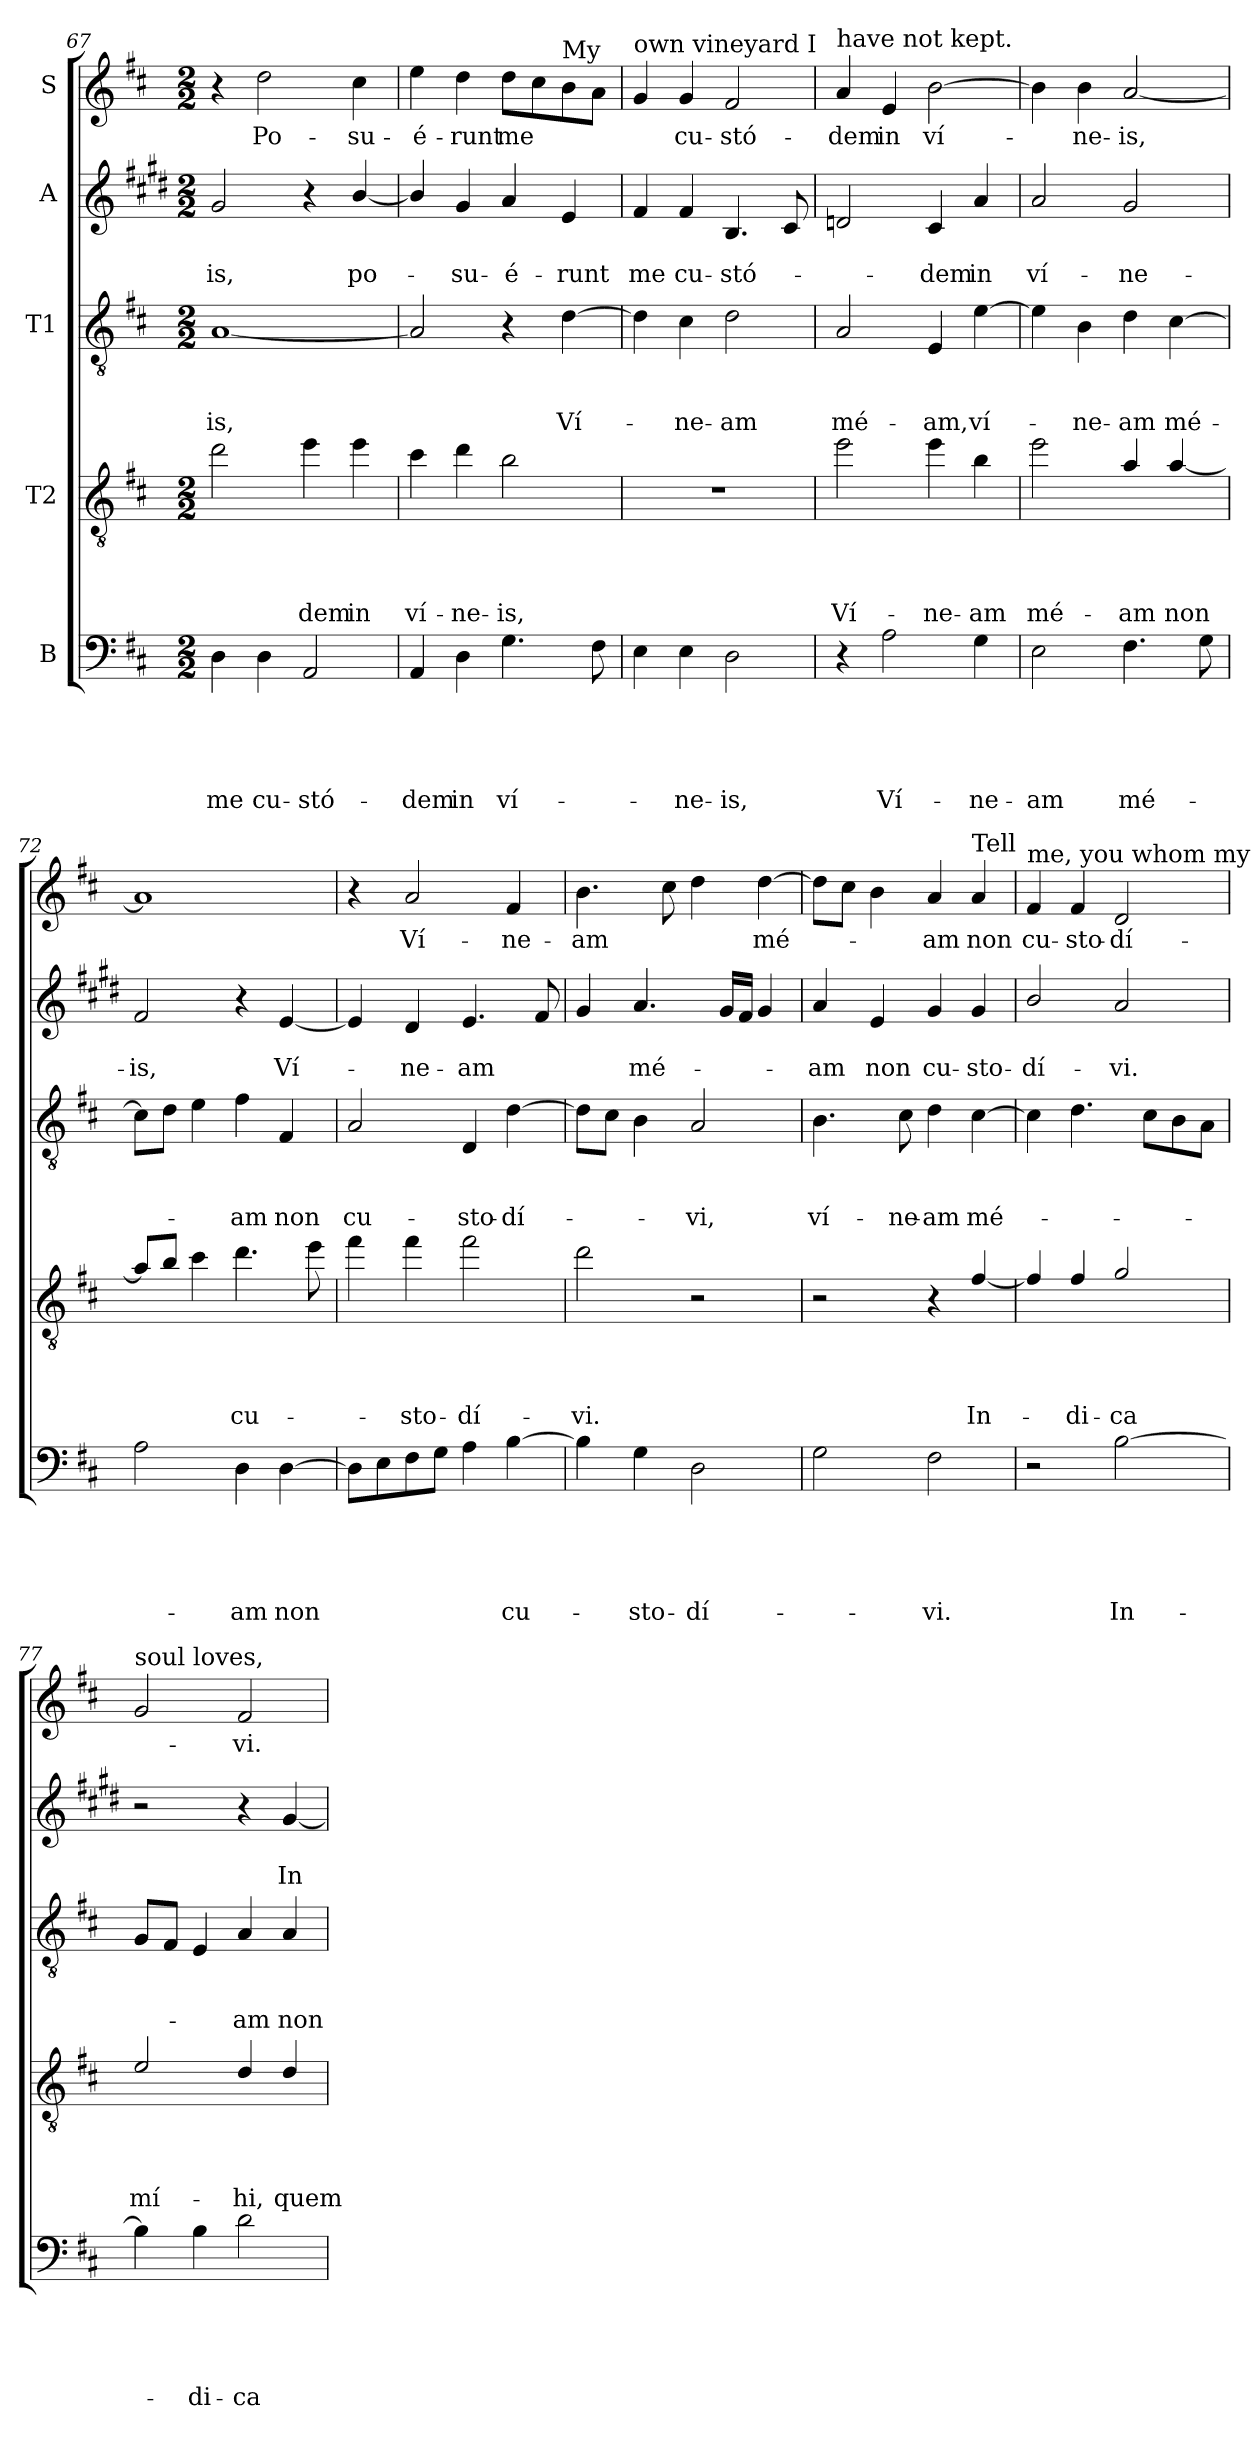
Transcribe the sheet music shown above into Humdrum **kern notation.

**kern	**text	**text	**text	**text	**text	**kern	**text	**text	**text	**text	**kern	**text	**text	**text	**kern	**text	**text	**kern	**text
*part5	*part5	*part5	*part5	*part5	*part5	*part4	*part4	*part4	*part4	*part4	*part3	*part3	*part3	*part3	*part2	*part2	*part2	*part1	*part1
*staff5	*staff5	*staff5	*staff5	*staff5	*staff5	*staff4	*staff4	*staff4	*staff4	*staff4	*staff3	*staff3	*staff3	*staff3	*staff2	*staff2	*staff2	*staff1	*staff1
*I"B	*	*	*	*	*	*I"T2	*	*	*	*	*I"T1	*	*	*	*I"A	*	*	*I"S	*
*clefF4	*	*	*	*	*	*clefGv2	*	*	*	*	*clefGv2	*	*	*	*clefG2	*	*	*clefG2	*
*	*	*	*	*	*	*ITrd8c14	*	*	*	*	*	*	*	*	*ITrd1c2	*	*	*	*
*k[f#c#]	*	*	*	*	*	*k[f#c#]	*	*	*	*	*k[f#c#]	*	*	*	*k[f#c#]	*	*	*k[f#c#]	*
*D:	*	*	*	*	*	*D:	*	*	*	*	*D:	*	*	*	*D:	*	*	*D:	*
*M2/2	*	*	*	*	*	*M2/2	*	*	*	*	*M2/2	*	*	*	*M2/2	*	*	*M2/2	*
=67	=67	=67	=67	=67	=67	=67	=67	=67	=67	=67	=67	=67	=67	=67	=67	=67	=67	=67	=67
!	!	!	!	!	!LO:LY:b	!	!	!	!	!	!	!	!	!LO:LY:b	!	!	!LO:LY:b	!	!
4D\	.	.	.	.	me	2d\	.	.	.	.	[1A	.	.	-is,	2f#/	.	-is,	4r	.
!	!	!	!	!	!LO:LY:b	!	!	!	!	!	!	!	!	!	!	!	!	!	!LO:LY:b
4D\	.	.	.	.	cu-	.	.	.	.	.	.	.	.	.	.	.	.	2dd\	Po-
!	!	!	!	!	!LO:LY:b	!	!	!	!	!LO:LY:b	!	!	!	!	!	!	!	!	!
2AA/	.	.	.	.	-stó-	4e\	.	.	.	-dem	.	.	.	.	4r	.	.	.	.
!	!	!	!	!	!	!	!	!	!	!LO:LY:b	!	!	!	!	!	!	!LO:LY:b	!	!LO:LY:b
.	.	.	.	.	.	4e\	.	.	.	in	.	.	.	.	[4a/	.	po-	4cc#\	-su-
!!LO:PB:g=z
=68	=68	=68	=68	=68	=68	=68	=68	=68	=68	=68	=68	=68	=68	=68	=68	=68	=68	=68	=68
!	!	!	!	!	!LO:LY:b	!	!	!	!	!LO:LY:b	!	!	!	!	!	!	!	!	!LO:LY:b
4AA/	.	.	.	.	-dem	4c#\	.	.	.	ví-	2A/]	.	.	.	4a/]	.	.	4ee\	-é-
!	!	!	!	!	!LO:LY:b	!	!	!	!	!LO:LY:b	!	!	!	!	!	!	!LO:LY:b	!	!LO:LY:b
4D\	.	.	.	.	in	4d\	.	.	.	-ne-	.	.	.	.	4f#/	.	-su-	4dd\	-runt
!	!	!	!	!	!LO:LY:b	!	!	!	!	!LO:LY:b	!	!	!	!	!	!	!LO:LY:b	!	!LO:LY:b
4.G\	.	.	.	.	ví-	2B\	.	.	.	-is,	4r	.	.	.	4g/	.	-é-	8dd\L	me
.	.	.	.	.	.	.	.	.	.	.	.	.	.	.	.	.	.	8cc#\	.
!	!	!	!	!	!	!	!	!	!	!	!	!	!	!	!	!	!	!LO:TX:a:t=My	!
!	!	!	!	!	!	!	!	!	!	!	!	!	!	!LO:LY:b	!	!	!LO:LY:b	!	!
.	.	.	.	.	.	.	.	.	.	.	[4d\	.	.	Ví-	4d/	.	-runt	8b\	.
8F#\	.	.	.	.	.	.	.	.	.	.	.	.	.	.	.	.	.	8a\J	.
=69	=69	=69	=69	=69	=69	=69	=69	=69	=69	=69	=69	=69	=69	=69	=69	=69	=69	=69	=69
!	!	!	!	!	!	!	!	!	!	!	!	!	!	!	!	!	!	!LO:TX:a:t=own vineyard I	!
!	!	!	!	!	!	!	!	!	!	!	!	!	!	!	!	!	!LO:LY:b	!	!
4E\	.	.	.	.	.	1r	.	.	.	.	4d\]	.	.	.	4e/	.	me	4g/	.
!	!	!	!	!	!LO:LY:b	!	!	!	!	!	!	!	!	!LO:LY:b	!	!	!LO:LY:b	!	!LO:LY:b
4E\	.	.	.	.	-ne-	.	.	.	.	.	4c#\	.	.	-ne-	4e/	.	cu-	4g/	cu-
!	!	!	!	!	!LO:LY:b	!	!	!	!	!	!	!	!	!LO:LY:b	!	!	!LO:LY:b	!	!LO:LY:b
2D\	.	.	.	.	-is,	.	.	.	.	.	2d\	.	.	-am	4.A/	.	-stó-	2f#/	-stó-
.	.	.	.	.	.	.	.	.	.	.	.	.	.	.	8B/	.	.	.	.
=70	=70	=70	=70	=70	=70	=70	=70	=70	=70	=70	=70	=70	=70	=70	=70	=70	=70	=70	=70
!	!	!	!	!	!	!	!	!	!	!	!	!	!	!	!	!	!	!LO:TX:a:t=have not kept.	!
!	!	!	!	!	!	!	!	!	!	!LO:LY:b	!	!	!	!LO:LY:b	!	!	!	!	!LO:LY:b
4r	.	.	.	.	.	2e\	.	.	.	Ví-	2A/	.	.	mé-	2cn/	.	.	4a/	-dem
!	!	!	!	!	!LO:LY:b	!	!	!	!	!	!	!	!	!	!	!	!	!	!LO:LY:b
2A\	.	.	.	.	Ví-	.	.	.	.	.	.	.	.	.	.	.	.	4e/	in
!	!	!	!	!	!	!	!	!	!	!LO:LY:b	!	!	!	!LO:LY:b	!	!	!LO:LY:b	!	!LO:LY:b
.	.	.	.	.	.	4e\	.	.	.	-ne-	4E/	.	.	-am,	4B/	.	-dem	[2b\	ví-
!	!	!	!	!	!LO:LY:b	!	!	!	!	!LO:LY:b	!	!	!	!LO:LY:b	!	!	!LO:LY:b	!	!
4G\	.	.	.	.	-ne-	4B\	.	.	.	-am	[4e\	.	.	ví-	4g/	.	in	.	.
=71	=71	=71	=71	=71	=71	=71	=71	=71	=71	=71	=71	=71	=71	=71	=71	=71	=71	=71	=71
!	!	!	!	!	!LO:LY:b	!	!	!	!	!LO:LY:b	!	!	!	!	!	!	!LO:LY:b	!	!
2E\	.	.	.	.	-am	2e\	.	.	.	mé-	4e\]	.	.	.	2g/	.	ví-	4b\]	.
!	!	!	!	!	!	!	!	!	!	!	!	!	!	!LO:LY:b	!	!	!	!	!LO:LY:b
.	.	.	.	.	.	.	.	.	.	.	4B\	.	.	-ne-	.	.	.	4b\	-ne-
!	!	!	!	!	!LO:LY:b	!	!	!	!	!LO:LY:b	!	!	!	!LO:LY:b	!	!	!LO:LY:b	!	!LO:LY:b
4.F#\	.	.	.	.	mé-	4A/	.	.	.	-am	4d\	.	.	-am	2f#/	.	-ne-	[2a/	-is,
!	!	!	!	!	!	!	!	!	!	!LO:LY:b	!	!	!	!LO:LY:b	!	!	!	!	!
.	.	.	.	.	.	[4A/	.	.	.	non	[4c#\	.	.	mé-	.	.	.	.	.
8G\	.	.	.	.	.	.	.	.	.	.	.	.	.	.	.	.	.	.	.
=72	=72	=72	=72	=72	=72	=72	=72	=72	=72	=72	=72	=72	=72	=72	=72	=72	=72	=72	=72
!	!	!	!	!	!	!	!	!	!	!	!	!	!	!	!	!	!LO:LY:b	!	!
2A\	.	.	.	.	.	8A/L]	.	.	.	.	8c#\L]	.	.	.	2e/	.	-is,	1a]	.
.	.	.	.	.	.	8B/J	.	.	.	.	8d\J	.	.	.	.	.	.	.	.
.	.	.	.	.	.	4c#\	.	.	.	.	4e\	.	.	.	.	.	.	.	.
!	!	!	!	!	!LO:LY:b	!	!	!	!	!LO:LY:b	!	!	!	!LO:LY:b	!	!	!	!	!
4D\	.	.	.	.	-am	4.d\	.	.	.	cu-	4f#\	.	.	-am	4r	.	.	.	.
!	!	!	!	!	!LO:LY:b	!	!	!	!	!	!	!	!	!LO:LY:b	!	!	!LO:LY:b	!	!
[4D\	.	.	.	.	non	.	.	.	.	.	4F#/	.	.	non	[4d/	.	Ví-	.	.
.	.	.	.	.	.	8e\	.	.	.	.	.	.	.	.	.	.	.	.	.
!!LO:LB:g=z
=73	=73	=73	=73	=73	=73	=73	=73	=73	=73	=73	=73	=73	=73	=73	=73	=73	=73	=73	=73
!	!	!	!	!	!	!	!	!	!	!	!	!	!	!LO:LY:b	!	!	!	!	!
8D\L]	.	.	.	.	.	4f#\	.	.	.	.	2A/	.	.	cu-	4d/]	.	.	4r	.
8E\	.	.	.	.	.	.	.	.	.	.	.	.	.	.	.	.	.	.	.
!	!	!	!	!	!	!	!	!	!	!LO:LY:b	!	!	!	!	!	!	!LO:LY:b	!	!LO:LY:b
8F#\	.	.	.	.	.	4f#\	.	.	.	-sto-	.	.	.	.	4c#/	.	-ne-	2a/	Ví-
8G\J	.	.	.	.	.	.	.	.	.	.	.	.	.	.	.	.	.	.	.
!	!	!	!	!	!	!	!	!	!	!LO:LY:b	!	!	!	!LO:LY:b	!	!	!LO:LY:b	!	!
4A\	.	.	.	.	.	2f#\	.	.	.	-dí-	4D/	.	.	-sto-	4.d/	.	-am	.	.
!	!	!	!	!	!LO:LY:b	!	!	!	!	!	!	!	!	!LO:LY:b	!	!	!	!	!LO:LY:b
[4B\	.	.	.	.	cu-	.	.	.	.	.	[4d\	.	.	-dí-	.	.	.	4f#/	-ne-
.	.	.	.	.	.	.	.	.	.	.	.	.	.	.	8e/	.	.	.	.
=74	=74	=74	=74	=74	=74	=74	=74	=74	=74	=74	=74	=74	=74	=74	=74	=74	=74	=74	=74
!	!	!	!	!	!	!	!	!	!	!LO:LY:b	!	!	!	!	!	!	!	!	!LO:LY:b
4B\]	.	.	.	.	.	2d\	.	.	.	-vi.	8d\L]	.	.	.	4f#/	.	.	4.b\	-am
.	.	.	.	.	.	.	.	.	.	.	8c#\J	.	.	.	.	.	.	.	.
!	!	!	!	!	!LO:LY:b	!	!	!	!	!	!	!	!	!	!	!	!LO:LY:b	!	!
4G\	.	.	.	.	-sto-	.	.	.	.	.	4B\	.	.	.	4.g/	.	mé-	.	.
.	.	.	.	.	.	.	.	.	.	.	.	.	.	.	.	.	.	8cc#\	.
!	!	!	!	!	!LO:LY:b	!	!	!	!	!	!	!	!	!LO:LY:b	!	!	!	!	!
2D\	.	.	.	.	-dí-	2r	.	.	.	.	2A/	.	.	-vi,	.	.	.	4dd\	.
.	.	.	.	.	.	.	.	.	.	.	.	.	.	.	16f#/LL	.	.	.	.
.	.	.	.	.	.	.	.	.	.	.	.	.	.	.	16e/JJ	.	.	.	.
!	!	!	!	!	!	!	!	!	!	!	!	!	!	!	!	!	!	!	!LO:LY:b
.	.	.	.	.	.	.	.	.	.	.	.	.	.	.	4f#/	.	.	[4dd\	mé-
=75	=75	=75	=75	=75	=75	=75	=75	=75	=75	=75	=75	=75	=75	=75	=75	=75	=75	=75	=75
!	!	!	!	!	!	!	!	!	!	!	!	!	!	!LO:LY:b	!	!	!LO:LY:b	!	!
2G\	.	.	.	.	.	2r	.	.	.	.	4.B\	.	.	ví-	4g/	.	-am	8dd\L]	.
.	.	.	.	.	.	.	.	.	.	.	.	.	.	.	.	.	.	8cc#\J	.
!	!	!	!	!	!	!	!	!	!	!	!	!	!	!	!	!	!LO:LY:b	!	!
.	.	.	.	.	.	.	.	.	.	.	.	.	.	.	4d/	.	non	4b\	.
!	!	!	!	!	!	!	!	!	!	!	!	!	!	!LO:LY:b	!	!	!	!	!
.	.	.	.	.	.	.	.	.	.	.	8c#\	.	.	-ne-	.	.	.	.	.
!	!	!	!	!	!LO:LY:b	!	!	!	!	!	!	!	!	!LO:LY:b	!	!	!LO:LY:b	!	!LO:LY:b
2F#\	.	.	.	.	-vi.	4r	.	.	.	.	4d\	.	.	-am	4f#/	.	cu-	4a/	-am
!	!	!	!	!	!	!	!	!	!	!	!	!	!	!	!	!	!	!LO:TX:a:t=Tell	!
!	!	!	!	!	!	!	!	!	!	!LO:LY:b	!	!	!	!LO:LY:b	!	!	!LO:LY:b	!	!LO:LY:b
.	.	.	.	.	.	[4F#/	.	.	.	In-	[4c#\	.	.	mé-	4f#/	.	-sto-	4a/	non
=76	=76	=76	=76	=76	=76	=76	=76	=76	=76	=76	=76	=76	=76	=76	=76	=76	=76	=76	=76
!	!	!	!	!	!	!	!	!	!	!	!	!	!	!	!	!	!	!LO:TX:a:t=me, you whom my	!
!	!	!	!	!	!	!	!	!	!	!	!	!	!	!	!	!	!LO:LY:b	!	!LO:LY:b
2r	.	.	.	.	.	4F#/]	.	.	.	.	4c#\]	.	.	.	2a/	.	-dí-	4f#/	cu-
!	!	!	!	!	!	!	!	!	!	!LO:LY:b	!	!	!	!	!	!	!	!	!LO:LY:b
.	.	.	.	.	.	4F#/	.	.	.	-di-	4.d\	.	.	.	.	.	.	4f#/	-sto-
!	!	!	!	!	!LO:LY:b	!	!	!	!	!LO:LY:b	!	!	!	!	!	!	!LO:LY:b	!	!LO:LY:b
[2B\	.	.	.	.	In-	2G/	.	.	.	-ca	.	.	.	.	2g/	.	-vi.	2d/	-dí-
.	.	.	.	.	.	.	.	.	.	.	8c#\L	.	.	.	.	.	.	.	.
.	.	.	.	.	.	.	.	.	.	.	8B\	.	.	.	.	.	.	.	.
.	.	.	.	.	.	.	.	.	.	.	8A\J	.	.	.	.	.	.	.	.
=77	=77	=77	=77	=77	=77	=77	=77	=77	=77	=77	=77	=77	=77	=77	=77	=77	=77	=77	=77
!	!	!	!	!	!	!	!	!	!	!	!	!	!	!	!	!	!	!LO:TX:a:t=soul loves,	!
!	!	!	!	!	!	!	!	!	!	!LO:LY:b	!	!	!	!	!	!	!	!	!
4B\]	.	.	.	.	.	2E/	.	.	.	mí-	8G/L	.	.	.	2r	.	.	2g/	.
.	.	.	.	.	.	.	.	.	.	.	8F#/J	.	.	.	.	.	.	.	.
!	!	!	!	!	!LO:LY:b	!	!	!	!	!	!	!	!	!	!	!	!	!	!
4B\	.	.	.	.	-di-	.	.	.	.	.	4E/	.	.	.	.	.	.	.	.
!	!	!	!	!	!LO:LY:b	!	!	!	!	!LO:LY:b	!	!	!	!LO:LY:b	!	!	!	!	!LO:LY:b
2d\	.	.	.	.	-ca	4D/	.	.	.	-hi,	4A/	.	.	-am	4r	.	.	2f#/	-vi.
!	!	!	!	!	!	!	!	!	!	!LO:LY:b	!	!	!	!LO:LY:b	!	!	!LO:LY:b	!	!
.	.	.	.	.	.	4D/	.	.	.	quem	4A/	.	.	non	[4f#/	.	In-	.	.
=	=	=	=	=	=	=	=	=	=	=	=	=	=	=	=	=	=	=	=
*-	*-	*-	*-	*-	*-	*-	*-	*-	*-	*-	*-	*-	*-	*-	*-	*-	*-	*-	*-
